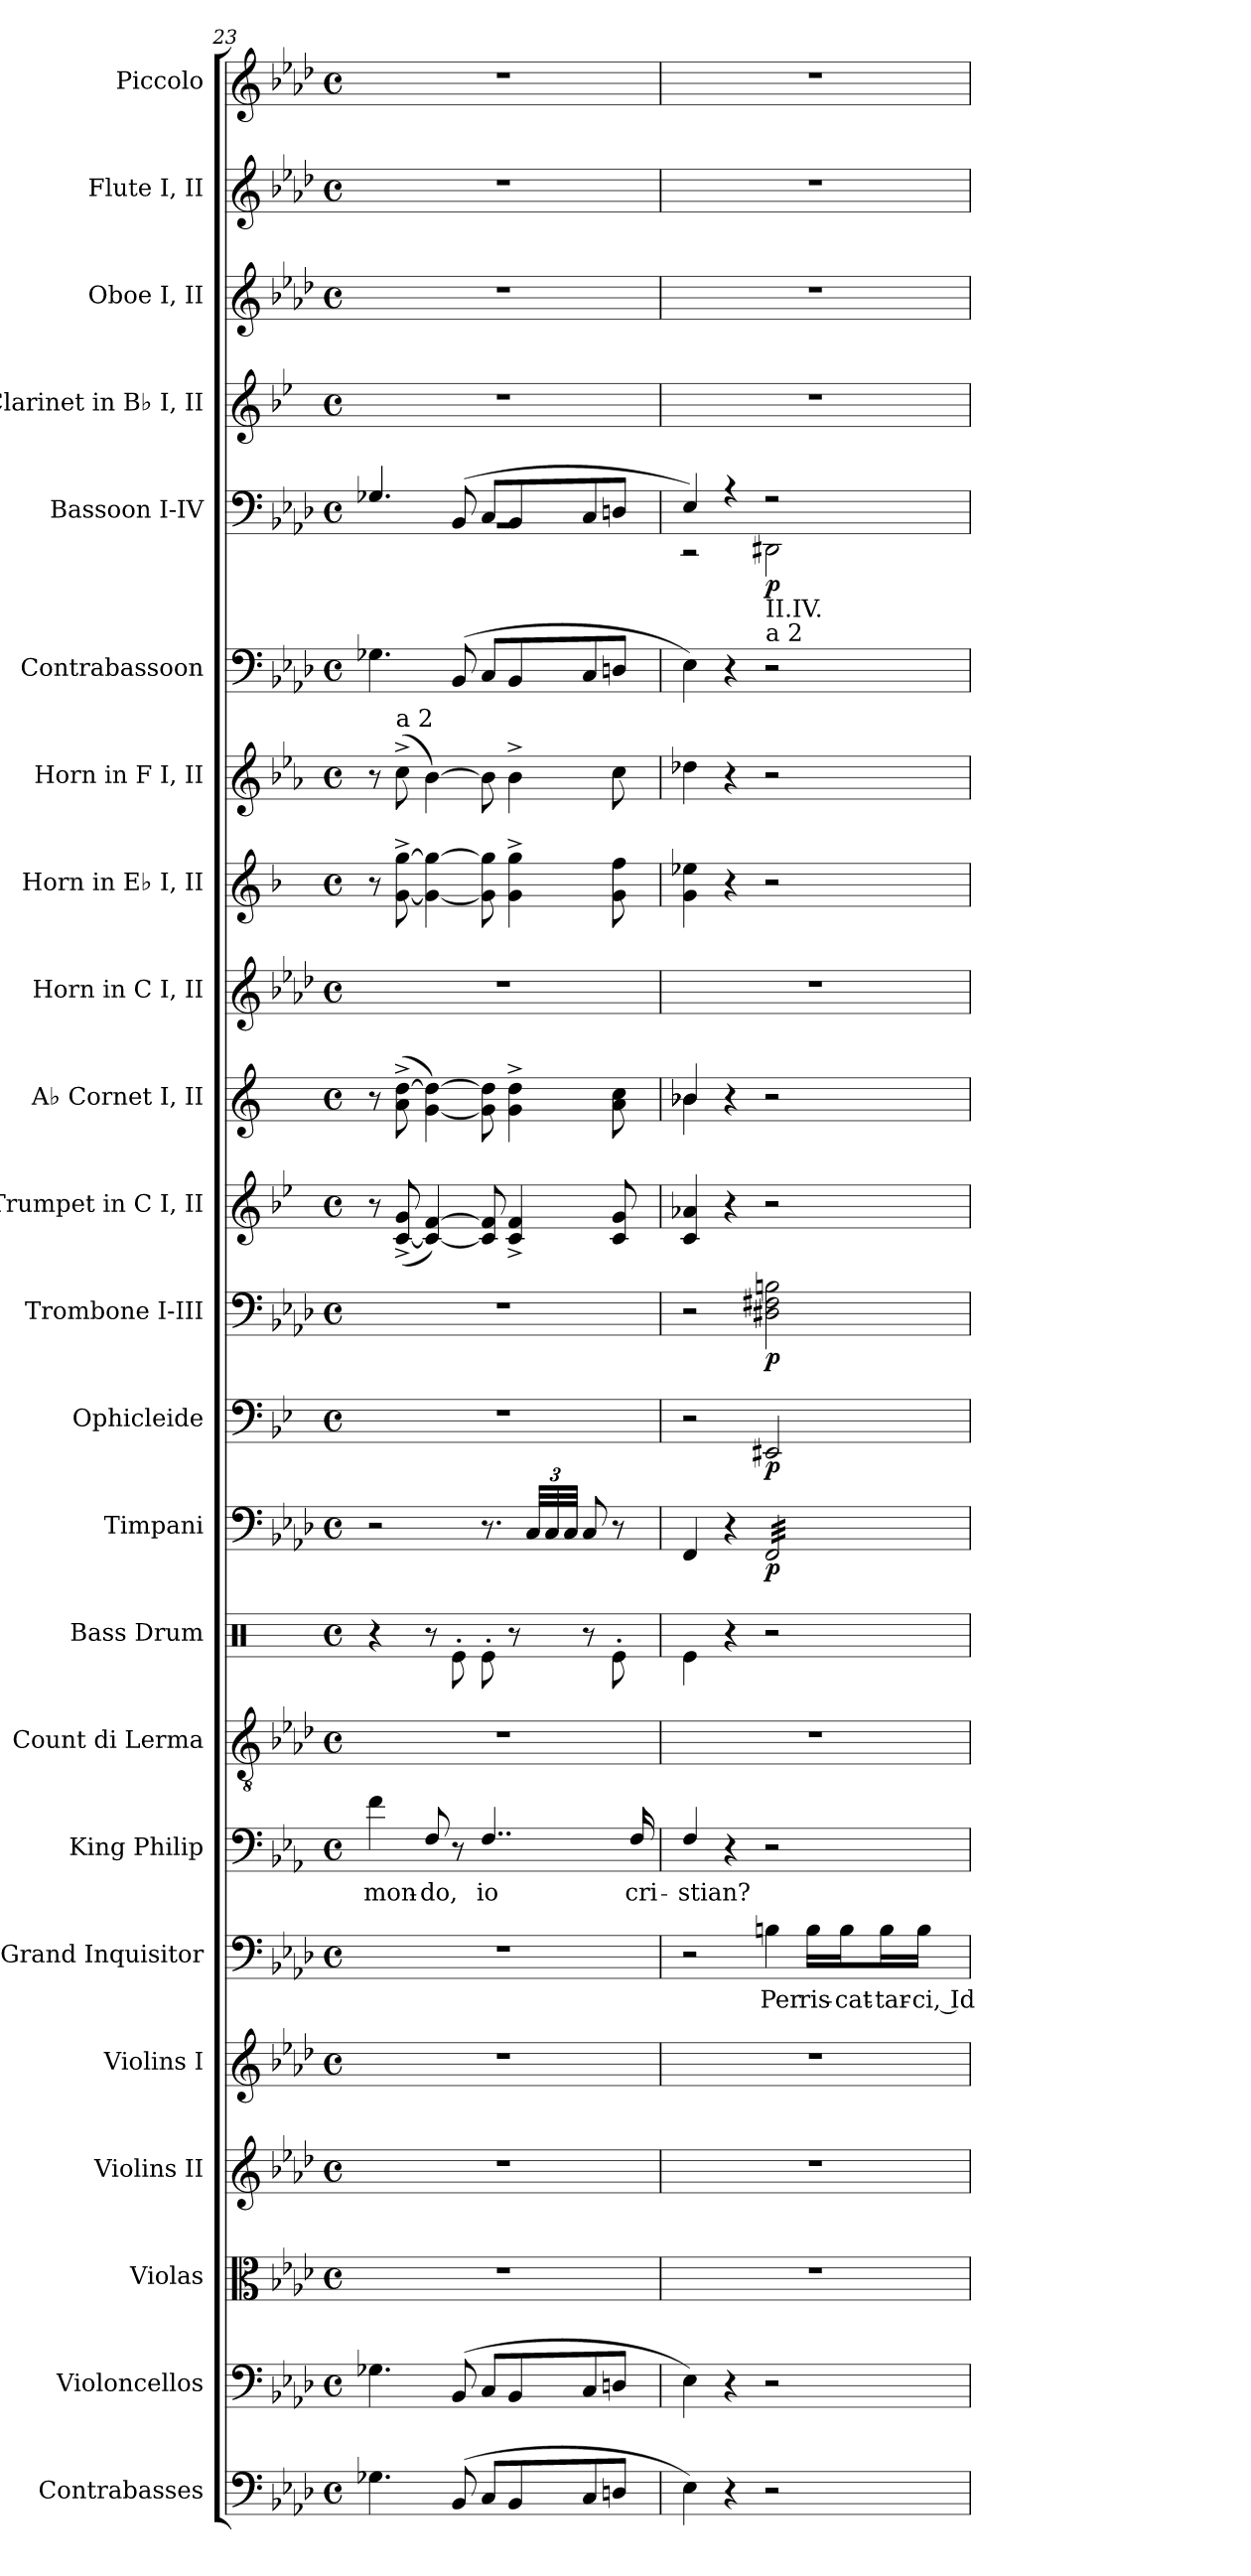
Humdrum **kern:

**kern	**kern	**kern	**kern	**kern	**kern	**text	**kern	**text	**kern	**kern	**kern	**dynam	**kern	**dynam	**kern	**dynam	**kern	**kern	**kern	**kern	**kern	**kern	**kern	**dynam	**kern	**kern	**kern	**kern
*part23	*part22	*part21	*part20	*part19	*part18	*part18	*part17	*part17	*part16	*part15	*part14	*part14	*part13	*part13	*part12	*part12	*part11	*part10	*part9	*part8	*part7	*part6	*part5	*part5	*part4	*part3	*part2	*part1
*staff23	*staff22	*staff21	*staff20	*staff19	*staff18	*staff18	*staff17	*staff17	*staff16	*staff15	*staff14	*staff14	*staff13	*staff13	*staff12	*staff12	*staff11	*staff10	*staff9	*staff8	*staff7	*staff6	*staff5	*staff5	*staff4	*staff3	*staff2	*staff1
*I"Contrabasses	*I"Violoncellos	*I"Violas	*I"Violins II	*I"Violins I	*I"Grand Inquisitor	*	*I"King Philip	*	*I"Count di Lerma	*I"Bass Drum	*I"Timpani	*	*I"Ophicleide	*	*I"Trombone I-III	*	*I"Trumpet in C I, II	*I"A♭ Cornet I, II	*I"Horn in C I, II	*I"Horn in E♭ I, II	*I"Horn in F I, II	*I"Contrabassoon	*I"Bassoon I-IV	*	*I"Clarinet in B♭ I, II	*I"Oboe I, II	*I"Flute I, II	*I"Piccolo
*I'Cb.	*I'Vc.	*I'Vla.	*I'Vln. II	*I'Vln. I	*I'G.I.	*	*I'K.P.	*	*I'di L.	*I'BD	*I'Timp.	*	*I'Oph.	*	*I'Tbn. I-III	*	*	*I'A ♭ Cnt. I, II	*	*	*	*I'Cbsn.	*I'Bsn. I-IV	*	*	*I'Ob. I, II	*I'Fl. I, II	*I'Picc.
*clefF4	*clefF4	*clefC3	*clefG2	*clefG2	*clefF4	*	*clefF4	*	*clefGv2	*clefX	*clefF4	*	*clefF4	*	*clefF4	*	*clefG2	*clefG2	*clefG2	*clefG2	*clefG2	*clefF4	*clefF4	*	*clefG2	*clefG2	*clefG2	*clefG2
*ITrd7c12	*	*	*	*	*	*	*ITrd4c7	*	*	*	*	*	*ITrd1c2	*	*	*	*ITrd1c2	*ITrd2c4	*ITrd7c12	*ITrd5c9	*ITrd4c7	*ITrd7c12	*	*	*ITrd1c2	*	*	*ITrd-7c-12
*k[b-e-a-d-]	*k[b-e-a-d-]	*k[b-e-a-d-]	*k[b-e-a-d-]	*k[b-e-a-d-]	*k[b-e-a-d-]	*	*k[b-e-a-d-]	*	*k[b-e-a-d-]	*k[]	*k[b-e-a-d-]	*	*k[b-e-a-d-]	*	*k[b-e-a-d-]	*	*k[b-e-a-d-]	*k[b-e-a-d-]	*k[b-e-a-d-]	*k[b-e-a-d-]	*k[b-e-a-d-]	*k[b-e-a-d-]	*k[b-e-a-d-]	*	*k[b-e-a-d-]	*k[b-e-a-d-]	*k[b-e-a-d-]	*k[b-e-a-d-]
*M4/4	*M4/4	*M4/4	*M4/4	*M4/4	*M4/4	*	*M4/4	*	*M4/4	*M4/4	*M4/4	*	*M4/4	*	*M4/4	*	*M4/4	*M4/4	*M4/4	*M4/4	*M4/4	*M4/4	*M4/4	*	*M4/4	*M4/4	*M4/4	*M4/4
*met(c)	*met(c)	*met(c)	*met(c)	*met(c)	*met(c)	*	*met(c)	*	*met(c)	*met(c)	*met(c)	*	*met(c)	*	*met(c)	*	*met(c)	*met(c)	*met(c)	*met(c)	*met(c)	*met(c)	*met(c)	*	*met(c)	*met(c)	*met(c)	*met(c)
=23	=23	=23	=23	=23	=23	=23	=23	=23	=23	=23	=23	=23	=23	=23	=23	=23	=23	=23	=23	=23	=23	=23	=23	=23	=23	=23	=23	=23
!	!	!	!	!	!	!	!	!LO:LY:b	!	!	!	!	!	!	!	!	!	!	!	!	!	!	!	!	!	!	!	!
*	*	*	*	*	*	*	*	*	*	*	*	*	*	*	*	*	*	*	*	*	*	*	*^	*	*	*	*	*
4.GG-X\	4.G-X\	1r	1r	1r	1r	.	4B-\	mon-	1r	4r	2r	.	1r	.	1r	.	8r	8r	1r	8r	8r	4.GG-X\	4.G-X/	1rBB	.	1r	1r	1r	1r
!	!	!	!	!	!	!	!	!	!	!	!	!	!	!	!	!	!	!	!	!	!LO:TX:a:t=a 2	!	!	!	!	!	!	!	!
.	.	.	.	.	.	.	.	.	.	.	.	.	.	.	.	.	(>[8B-/^ 8f/^	(<8f\^ [8b-\^	.	[8B-\^ [8b-\^	(>8f^\	.	.	.	.	.	.	.	.
!	!	!	!	!	!	!	!	!LO:LY:b	!	!	!	!	!	!	!	!	!	!	!	!	!	!	!	!	!	!	!	!	!
.	.	.	.	.	.	.	8BB-/	-do,	.	8r	.	.	.	.	.	.	4B-/_ [4e-/)	[4e-\ 4b-\_)	.	4B-\_ 4b-\_	[4e-\)	.	.	.	.	.	.	.	.
(<8BBB-/	(<8BB-/	.	.	.	.	.	8r	.	.	8Re'\	.	.	.	.	.	.	.	.	.	.	.	(<8BBB-/	(>8BB-/	.	.	.	.	.	.
!	!	!	!	!	!	!	!	!LO:LY:b	!	!	!	!	!	!	!	!	!	!	!	!	!	!	!	!	!	!	!	!	!
8CC/L	8C/L	.	.	.	.	.	4..BB-/	io	.	8Re'\	8.r	.	.	.	.	.	8B-/] 8e-/]	8e-\] 8b-\]	.	8B-\] 8b-\]	8e-\]	8CC/L	8C/L	.	.	.	.	.	.
8BBB-/	8BB-/	.	.	.	.	.	.	.	.	8r	.	.	.	.	.	.	4B-/^ 4e-/^	4e-\^ 4b-\^	.	4B-\^ 4b-\^	4e-^\	8BBB-/	8BB-/	.	.	.	.	.	.
*	*	*	*	*	*	*	*	*	*	*	*Xbrackettup	*	*	*	*	*	*	*	*	*	*	*	*	*	*	*	*	*	*
.	.	.	.	.	.	.	.	.	.	.	48C/LLL	.	.	.	.	.	.	.	.	.	.	.	.	.	.	.	.	.	.
.	.	.	.	.	.	.	.	.	.	.	48C/	.	.	.	.	.	.	.	.	.	.	.	.	.	.	.	.	.	.
.	.	.	.	.	.	.	.	.	.	.	48C/JJJ	.	.	.	.	.	.	.	.	.	.	.	.	.	.	.	.	.	.
8CC/	8C/	.	.	.	.	.	.	.	.	8r	8C/	.	.	.	.	.	.	.	.	.	.	8CC/	8C/	.	.	.	.	.	.
8DDn/J	8Dn/J	.	.	.	.	.	.	.	.	8Re'\	8r	.	.	.	.	.	8B-/ 8f/	8f\ 8a-\	.	8B-\ 8a-\	8f\	8DDn/J	8Dn/J	.	.	.	.	.	.
!	!	!	!	!	!	!	!	!LO:LY:b	!	!	!	!	!	!	!	!	!	!	!	!	!	!	!	!	!	!	!	!	!
.	.	.	.	.	.	.	16BB-/	cri-	.	.	.	.	.	.	.	.	.	.	.	.	.	.	.	.	.	.	.	.	.
=24	=24	=24	=24	=24	=24	=24	=24	=24	=24	=24	=24	=24	=24	=24	=24	=24	=24	=24	=24	=24	=24	=24	=24	=24	=24	=24	=24	=24	=24
!	!	!	!	!	!	!	!	!LO:LY:b	!	!	!	!	!	!	!	!	!	!	!	!	!	!	!	!	!	!	!	!	!
*	*	*	*	*	*	*	*	*	*	*	*	*	*	*	*	*	*	*^	*	*	*	*	*	*	*	*	*	*	*
4EE-\)	4E-\)	1r	1r	1r	2r	.	4BB-/	-stian?	1r	4Re\	4FF/	.	2r	.	2r	.	4B-/ 4g-X/	4g-X/	4g-\	1r	4B-\ 4g-X\	4g-X\	4EE-\)	4E-/)	2r	.	1r	1r	1r	1r
4r	4r	.	.	.	.	.	4r	.	.	4r	4r	.	.	.	.	.	4r	4r	4ryy	.	4r	4r	4r	4r	.	.	.	.	.	.
!	!	!	!	!	!	!	!	!	!	!	!	!	!	!	!	!	!	!	!	!	!	!	!	!LO:TX:b:t=II.IV.	!	!	!	!	!	!
!	!	!	!	!	!	!	!	!	!	!	!	!	!	!	!	!	!	!	!	!	!	!	!	!LO:TX:b:t=a 2	!	!	!	!	!	!
!	!	!	!	!	!	!LO:LY:b	!	!	!	!	!	!LO:DY:b	!	!LO:DY:b	!	!LO:DY:b	!	!	!	!	!	!	!	!	!	!LO:DY:b	!	!	!	!
*	*	*	*	*	*	*	*	*	*	*	*tremolo	*	*	*	*	*	*	*	*	*	*	*	*	*	*	*	*	*	*	*
2r	2r	.	.	.	4Bn\	Per	2r	.	.	2r	32FF/LLL	p	2DD#X/	p	2D#X\ 2F#X\ 2Bn\	p	2r	2r	2ryy	.	2r	2r	2r	2r	2DD#X\	p	.	.	.	.
.	.	.	.	.	.	.	.	.	.	.	32FF/	.	.	.	.	.	.	.	.	.	.	.	.	.	.	.	.	.	.	.
.	.	.	.	.	.	.	.	.	.	.	32FF/	.	.	.	.	.	.	.	.	.	.	.	.	.	.	.	.	.	.	.
.	.	.	.	.	.	.	.	.	.	.	32FF/	.	.	.	.	.	.	.	.	.	.	.	.	.	.	.	.	.	.	.
.	.	.	.	.	.	.	.	.	.	.	32FF/	.	.	.	.	.	.	.	.	.	.	.	.	.	.	.	.	.	.	.
.	.	.	.	.	.	.	.	.	.	.	32FF/	.	.	.	.	.	.	.	.	.	.	.	.	.	.	.	.	.	.	.
.	.	.	.	.	.	.	.	.	.	.	32FF/	.	.	.	.	.	.	.	.	.	.	.	.	.	.	.	.	.	.	.
.	.	.	.	.	.	.	.	.	.	.	32FF/	.	.	.	.	.	.	.	.	.	.	.	.	.	.	.	.	.	.	.
!	!	!	!	!	!	!LO:LY:b	!	!	!	!	!	!	!	!	!	!	!	!	!	!	!	!	!	!	!	!	!	!	!	!
.	.	.	.	.	16B\LL	ris-	.	.	.	.	32FF/	.	.	.	.	.	.	.	.	.	.	.	.	.	.	.	.	.	.	.
.	.	.	.	.	.	.	.	.	.	.	32FF/	.	.	.	.	.	.	.	.	.	.	.	.	.	.	.	.	.	.	.
!	!	!	!	!	!	!LO:LY:b	!	!	!	!	!	!	!	!	!	!	!	!	!	!	!	!	!	!	!	!	!	!	!	!
.	.	.	.	.	16B\J	-cat-	.	.	.	.	32FF/	.	.	.	.	.	.	.	.	.	.	.	.	.	.	.	.	.	.	.
.	.	.	.	.	.	.	.	.	.	.	32FF/	.	.	.	.	.	.	.	.	.	.	.	.	.	.	.	.	.	.	.
!	!	!	!	!	!	!LO:LY:b	!	!	!	!	!	!	!	!	!	!	!	!	!	!	!	!	!	!	!	!	!	!	!	!
.	.	.	.	.	16B\L	-tar-	.	.	.	.	32FF/	.	.	.	.	.	.	.	.	.	.	.	.	.	.	.	.	.	.	.
.	.	.	.	.	.	.	.	.	.	.	32FF/	.	.	.	.	.	.	.	.	.	.	.	.	.	.	.	.	.	.	.
!	!	!	!	!	!	!LO:LY:b	!	!	!	!	!	!	!	!	!	!	!	!	!	!	!	!	!	!	!	!	!	!	!	!
.	.	.	.	.	16B\JJ	-ci, Id-	.	.	.	.	32FF/	.	.	.	.	.	.	.	.	.	.	.	.	.	.	.	.	.	.	.
.	.	.	.	.	.	.	.	.	.	.	32FF/JJJ	.	.	.	.	.	.	.	.	.	.	.	.	.	.	.	.	.	.	.
*	*	*	*	*	*	*	*	*	*	*	*Xtremolo	*	*	*	*	*	*	*	*	*	*	*	*	*	*	*	*	*	*	*
*	*	*	*	*	*	*	*	*	*	*	*	*	*	*	*	*	*	*v	*v	*	*	*	*	*v	*v	*	*	*	*	*
=	=	=	=	=	=	=	=	=	=	=	=	=	=	=	=	=	=	=	=	=	=	=	=	=	=	=	=	=
*-	*-	*-	*-	*-	*-	*-	*-	*-	*-	*-	*-	*-	*-	*-	*-	*-	*-	*-	*-	*-	*-	*-	*-	*-	*-	*-	*-	*-
